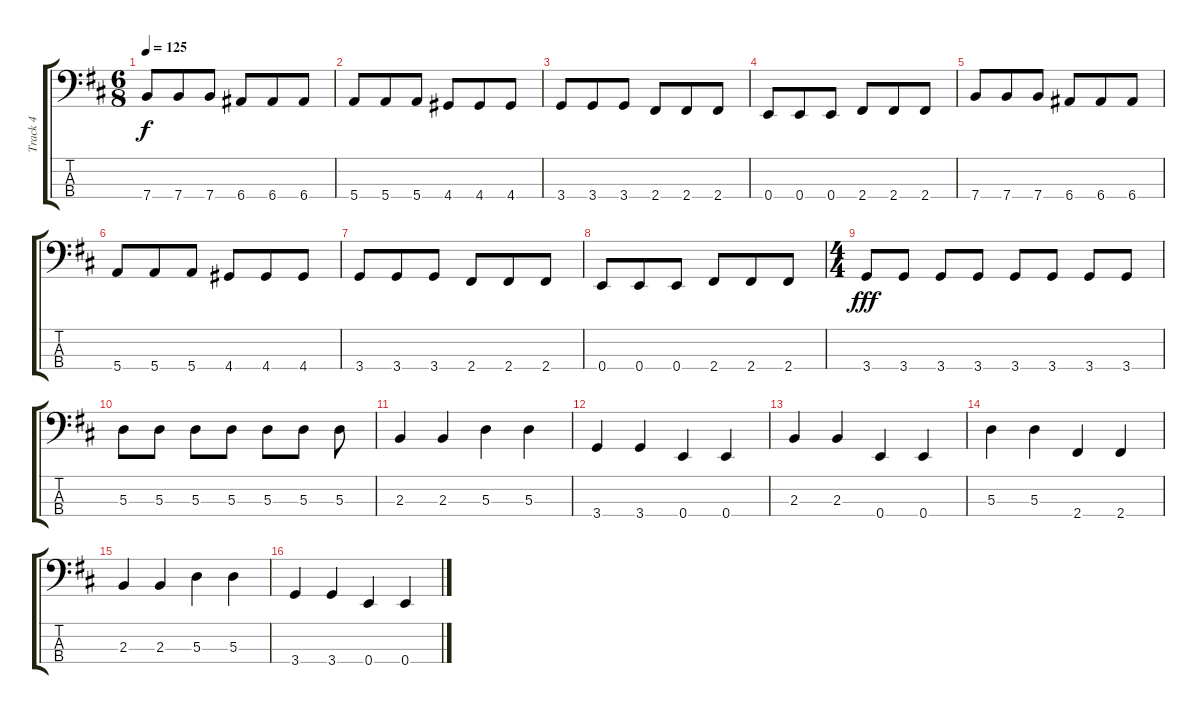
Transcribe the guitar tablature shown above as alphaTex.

\track ("Track 4" "Track 4") {instrument electricbassfinger}
\staff {score tabs}
\tuning (G2 D2 A1 E1) {hide}
\ts (6 8)
\tempo 125
\clef f4
\ks d
7.4.8{dy f} 7.4.8 7.4.8 6.4.8 6.4.8 6.4.8 |
5.4.8 5.4.8 5.4.8 4.4.8 4.4.8 4.4.8 |
3.4.8 3.4.8 3.4.8 2.4.8 2.4.8 2.4.8 |
0.4.8 0.4.8 0.4.8 2.4.8 2.4.8 2.4.8 |
7.4.8 7.4.8 7.4.8 6.4.8 6.4.8 6.4.8 |
5.4.8 5.4.8 5.4.8 4.4.8 4.4.8 4.4.8 |
3.4.8 3.4.8 3.4.8 2.4.8 2.4.8 2.4.8 |
0.4.8 0.4.8 0.4.8 2.4.8 2.4.8 2.4.8 |
\ts (4 4)
3.4.8{dy fff} 3.4.8 3.4.8 3.4.8 3.4.8 3.4.8 3.4.8 3.4.8 |
5.3.8 5.3.8 5.3.8 5.3.8 5.3.8 5.3.8 5.3.8 |
2.3.4 2.3.4 5.3.4 5.3.4 |
3.4.4 3.4.4 0.4.4 0.4.4 |
2.3.4 2.3.4 0.4.4 0.4.4 |
5.3.4 5.3.4 2.4.4 2.4.4 |
2.3.4 2.3.4 5.3.4 5.3.4 |
3.4.4 3.4.4 0.4.4 0.4.4
